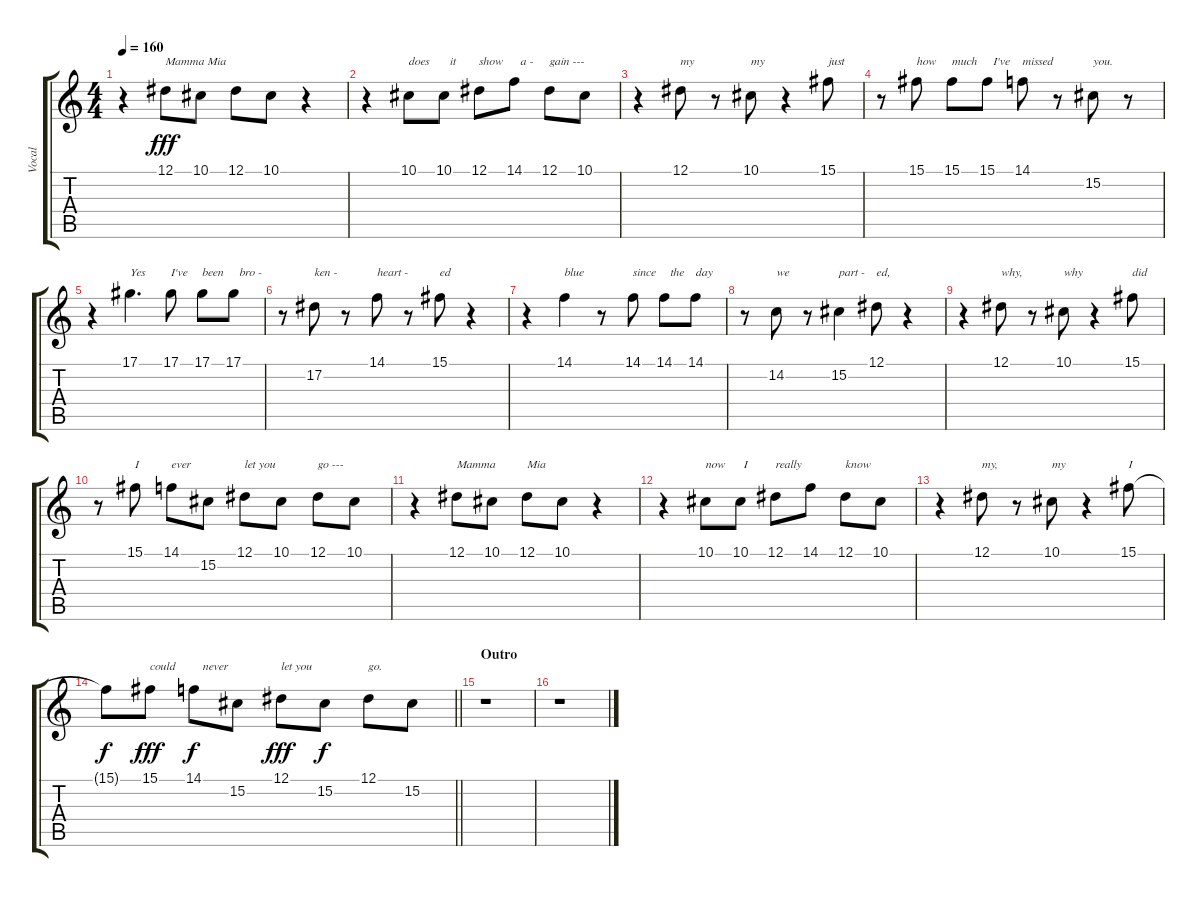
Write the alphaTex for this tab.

\track ("Vocal" "Vocal") {instrument honkytonkpiano}
\staff {score tabs}
\tuning (Eb4 Bb3 Gb3 Db3 Ab2 Eb2) {hide}
\ts (4 4)
\tempo 160
\clef g2
\ks c
r.4{dy fff} 12.1.8{txt "Mamma Mia"} 10.1.8 12.1.8 10.1.8 r.4 |
r.4 10.1.8{txt "does"} 10.1.8{txt "  it"} 12.1.8{txt "show"} 14.1.8{txt "  a -"} 12.1.8{txt "gain ---"} 10.1.8 |
r.4 12.1.8{txt "my"} r.8 10.1.8{txt "my"} r.4 15.1.8{txt "just"} |
r.8 15.1.8{txt "how"} 15.1.8{txt "much"} 15.1.8{txt "  I've"} 14.1.8{txt "missed"} r.8 15.2.8{txt "you."} r.8 |
r.4 17.1.4{d txt "Yes"} 17.1.8{txt "I've"} 17.1.8{txt "been"} 17.1.8{txt "  bro -"} |
r.8 17.2.8{txt "ken -"} r.8 14.1.8{txt "heart -"} r.8 15.1.8{txt "ed"} r.4 |
r.4 14.1.4{txt "blue"} r.8 14.1.8{txt "since"} 14.1.8{txt "  the "} 14.1.8{txt "day"} |
r.8 14.2.8{txt "we"} r.8 15.2.4{txt "part -"} 12.1.8{txt "ed,"} r.4 |
r.4 12.1.8{txt "why,"} r.8 10.1.8{txt "why"} r.4 15.1.8{txt "did"} |
r.8 15.1.8{txt "I"} 14.1.8{txt "ever"} 15.2.8 12.1.8{txt "let you"} 10.1.8 12.1.8{txt "go ---"} 10.1.8 |
r.4 12.1.8{txt "Mamma"} 10.1.8 12.1.8{txt "Mia"} 10.1.8 r.4 |
r.4 10.1.8{txt "now"} 10.1.8{txt " I"} 12.1.8{txt "really"} 14.1.8 12.1.8{txt "know"} 10.1.8 |
r.4 12.1.8{txt "my,"} r.8 10.1.8{txt "my"} r.4 15.1.8{txt "I"} |
\barLineRight lightlight
15.1{t}.8{txt " " dy f} 15.1.8{txt "could" dy fff} 14.1.8{txt "   never" dy f} 15.2.8{txt " "} 12.1.8{txt "let you" dy fff} 15.2.8{dy f} 12.1.8{txt "go."} 15.2.8 |
\section ("" "Outro")
r.1 |
r.1
